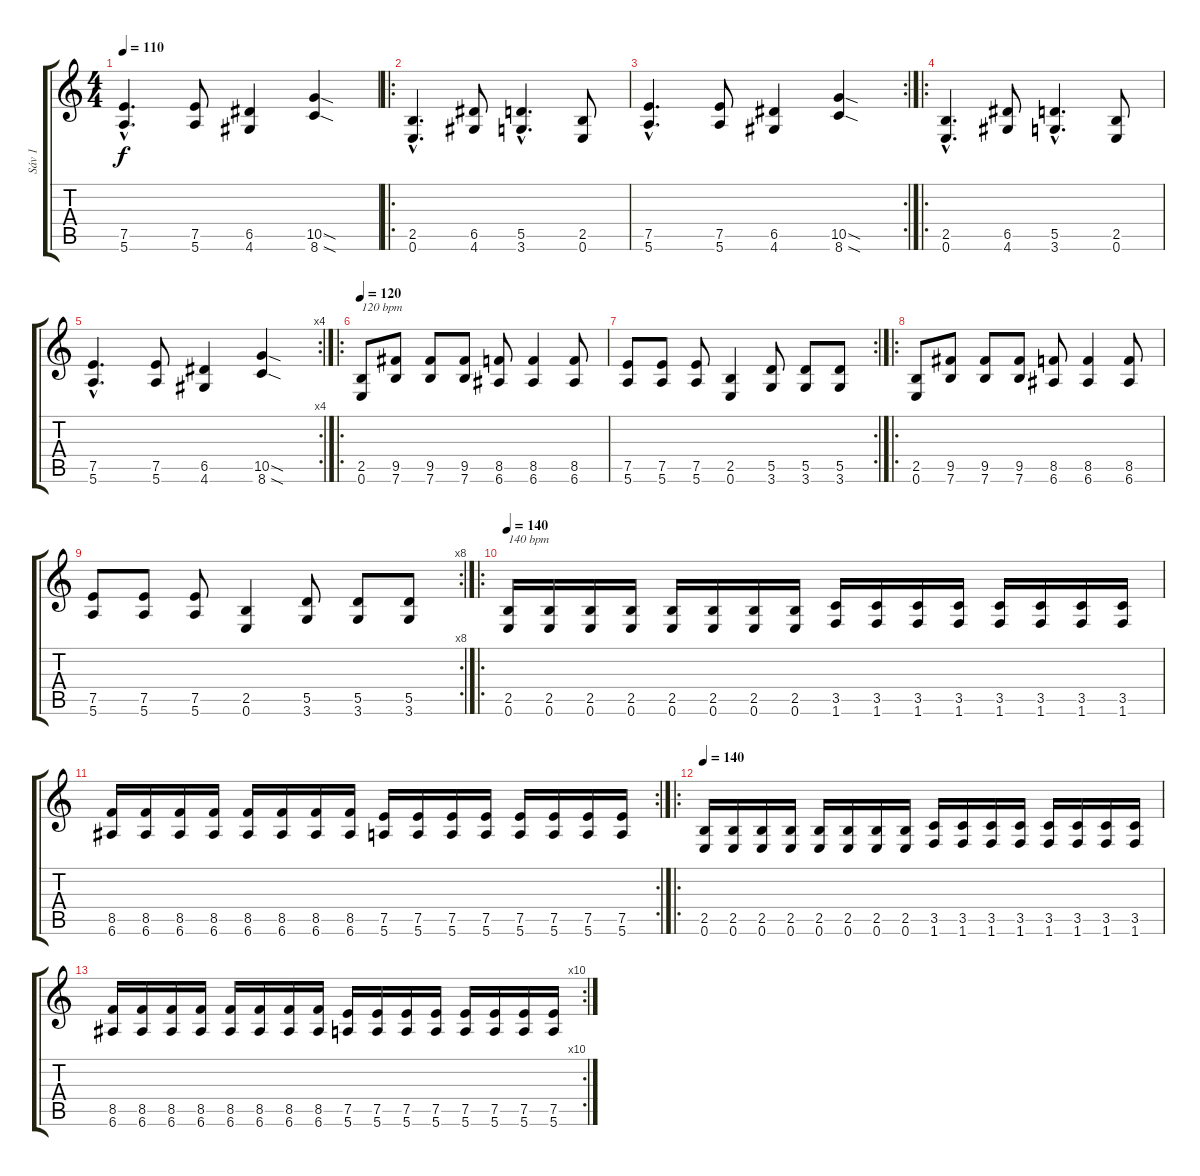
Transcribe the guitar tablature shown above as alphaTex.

\track ("Sáv 1" "Sáv 1") {instrument distortionguitar}
\staff {score tabs}
\tuning (E4 B3 G3 D3 A2 E2) {hide}
\ts (4 4)
\tempo 110
\clef g2
\ks c
(7.5{hac} 5.6{hac}).4{d dy f} (7.5 5.6).8 (6.5 4.6).4 (10.5{sod} 8.6{sod}).4 |
\ro
(2.5{hac} 0.6{hac}).4{d} (6.5 4.6).8 (5.5{hac} 3.6{hac}).4{d} (2.5 0.6).8 |
\rc 2
(7.5{hac} 5.6{hac}).4{d} (7.5 5.6).8 (6.5 4.6).4 (10.5{sod} 8.6{sod}).4 |
\ro
(2.5{hac} 0.6{hac}).4{d} (6.5 4.6).8 (5.5{hac} 3.6{hac}).4{d} (2.5 0.6).8 |
\rc 4
(7.5{hac} 5.6{hac}).4{d} (7.5 5.6).8 (6.5 4.6).4 (10.5{sod} 8.6{sod}).4 |
\ro
\tempo 120
(2.5 0.6).8{txt "120 bpm"} (9.5 7.6).8 (9.5 7.6).8 (9.5 7.6).8 (8.5 6.6).8 (8.5 6.6).4 (8.5 6.6).8 |
\rc 2
(7.5 5.6).8 (7.5 5.6).8 (7.5 5.6).8 (2.5 0.6).4 (5.5 3.6).8 (5.5 3.6).8 (5.5 3.6).8 |
\ro
(2.5 0.6).8 (9.5 7.6).8 (9.5 7.6).8 (9.5 7.6).8 (8.5 6.6).8 (8.5 6.6).4 (8.5 6.6).8 |
\rc 8
(7.5 5.6).8 (7.5 5.6).8 (7.5 5.6).8 (2.5 0.6).4 (5.5 3.6).8 (5.5 3.6).8 (5.5 3.6).8 |
\ro
\tempo 140
(2.5 0.6).16{txt "140 bpm"} (2.5 0.6).16 (2.5 0.6).16 (2.5 0.6).16 (2.5 0.6).16 (2.5 0.6).16 (2.5 0.6).16 (2.5 0.6).16 (3.5 1.6).16 (3.5 1.6).16 (3.5 1.6).16 (3.5 1.6).16 (3.5 1.6).16 (3.5 1.6).16 (3.5 1.6).16 (3.5 1.6).16 |
\rc 2
(8.5 6.6).16 (8.5 6.6).16 (8.5 6.6).16 (8.5 6.6).16 (8.5 6.6).16 (8.5 6.6).16 (8.5 6.6).16 (8.5 6.6).16 (7.5 5.6).16 (7.5 5.6).16 (7.5 5.6).16 (7.5 5.6).16 (7.5 5.6).16 (7.5 5.6).16 (7.5 5.6).16 (7.5 5.6).16 |
\ro
\tempo 140
(2.5 0.6).16 (2.5 0.6).16 (2.5 0.6).16 (2.5 0.6).16 (2.5 0.6).16 (2.5 0.6).16 (2.5 0.6).16 (2.5 0.6).16 (3.5 1.6).16 (3.5 1.6).16 (3.5 1.6).16 (3.5 1.6).16 (3.5 1.6).16 (3.5 1.6).16 (3.5 1.6).16 (3.5 1.6).16 |
\rc 10
(8.5 6.6).16 (8.5 6.6).16 (8.5 6.6).16 (8.5 6.6).16 (8.5 6.6).16 (8.5 6.6).16 (8.5 6.6).16 (8.5 6.6).16 (7.5 5.6).16 (7.5 5.6).16 (7.5 5.6).16 (7.5 5.6).16 (7.5 5.6).16 (7.5 5.6).16 (7.5 5.6).16 (7.5 5.6).16
